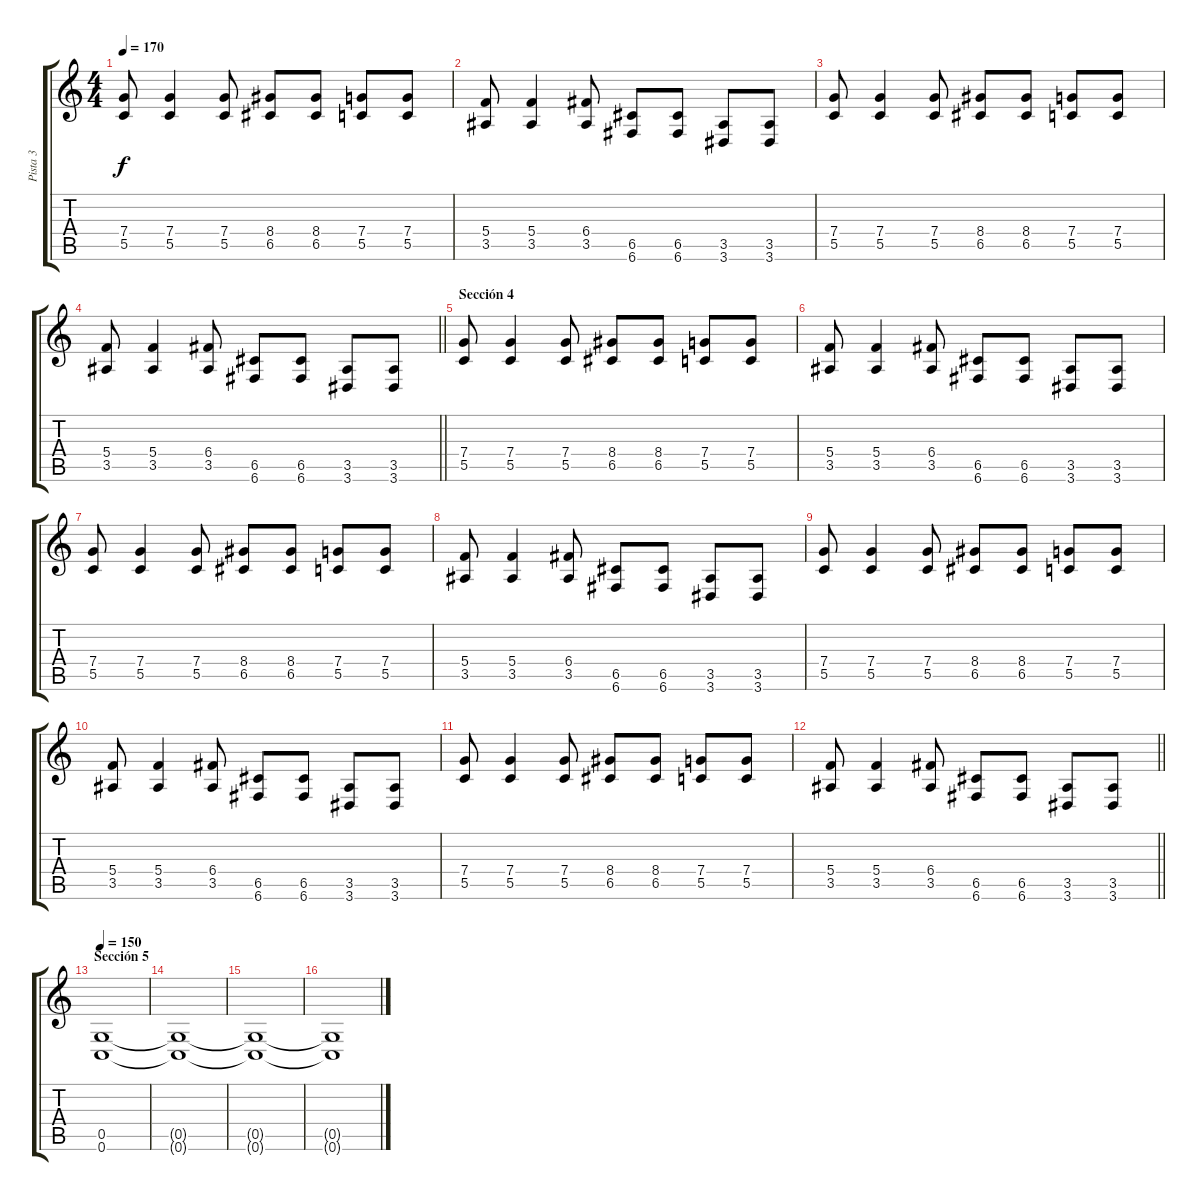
\track ("Pista 3" "Pista 3") {instrument overdrivenguitar}
\staff {score tabs}
\tuning (D4 A3 F3 C3 G2 C2) {hide}
\ts (4 4)
\tempo 170
\clef g2
\ks c
(7.4 5.5).8{dy f} (7.4 5.5).4 (7.4 5.5).8 (8.4 6.5).8 (8.4 6.5).8 (7.4 5.5).8 (7.4 5.5).8 |
(5.4 3.5).8 (5.4 3.5).4 (6.4 3.5).8 (6.5 6.6).8 (6.5 6.6).8 (3.5 3.6).8 (3.5 3.6).8 |
(7.4 5.5).8 (7.4 5.5).4 (7.4 5.5).8 (8.4 6.5).8 (8.4 6.5).8 (7.4 5.5).8 (7.4 5.5).8 |
\barLineRight lightlight
(5.4 3.5).8 (5.4 3.5).4 (6.4 3.5).8 (6.5 6.6).8 (6.5 6.6).8 (3.5 3.6).8 (3.5 3.6).8 |
\section ("" "Sección 4")
(7.4 5.5).8 (7.4 5.5).4 (7.4 5.5).8 (8.4 6.5).8 (8.4 6.5).8 (7.4 5.5).8 (7.4 5.5).8 |
(5.4 3.5).8 (5.4 3.5).4 (6.4 3.5).8 (6.5 6.6).8 (6.5 6.6).8 (3.5 3.6).8 (3.5 3.6).8 |
(7.4 5.5).8 (7.4 5.5).4 (7.4 5.5).8 (8.4 6.5).8 (8.4 6.5).8 (7.4 5.5).8 (7.4 5.5).8 |
(5.4 3.5).8 (5.4 3.5).4 (6.4 3.5).8 (6.5 6.6).8 (6.5 6.6).8 (3.5 3.6).8 (3.5 3.6).8 |
(7.4 5.5).8 (7.4 5.5).4 (7.4 5.5).8 (8.4 6.5).8 (8.4 6.5).8 (7.4 5.5).8 (7.4 5.5).8 |
(5.4 3.5).8 (5.4 3.5).4 (6.4 3.5).8 (6.5 6.6).8 (6.5 6.6).8 (3.5 3.6).8 (3.5 3.6).8 |
(7.4 5.5).8 (7.4 5.5).4 (7.4 5.5).8 (8.4 6.5).8 (8.4 6.5).8 (7.4 5.5).8 (7.4 5.5).8 |
\barLineRight lightlight
(5.4 3.5).8 (5.4 3.5).4 (6.4 3.5).8 (6.5 6.6).8 (6.5 6.6).8 (3.5 3.6).8 (3.5 3.6).8 |
\section ("" "Sección 5")
\tempo 150
(0.5 0.6).1 |
(0.5{t} 0.6{t}).1 |
(0.5{t} 0.6{t}).1 |
(0.5{t} 0.6{t}).1
